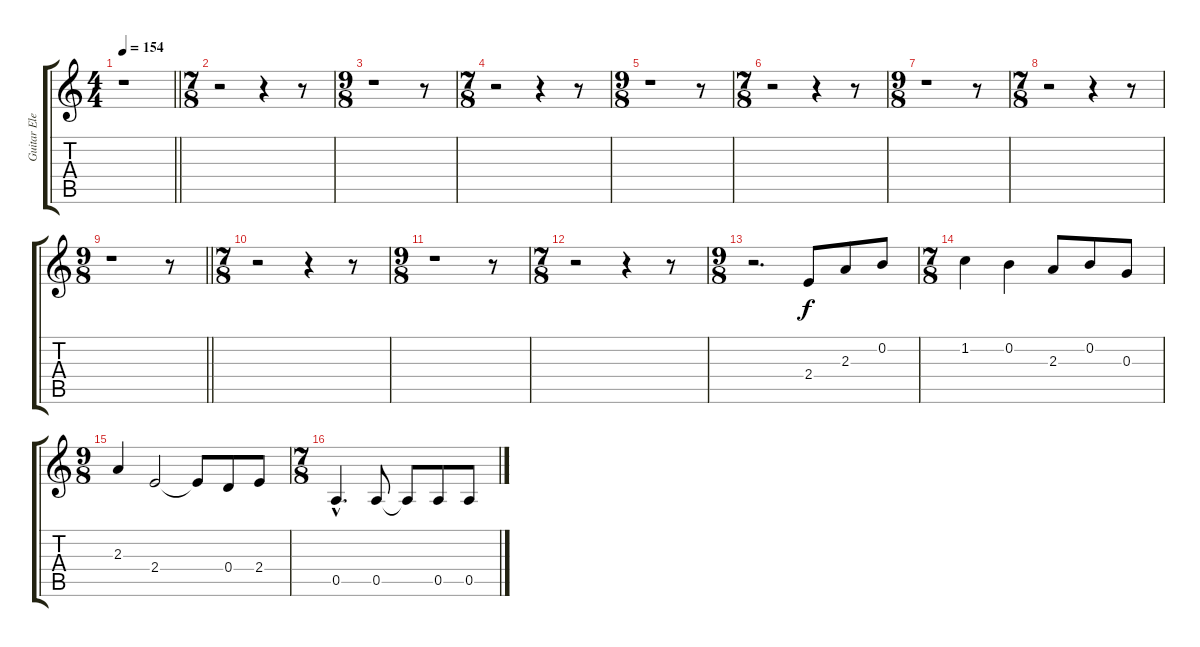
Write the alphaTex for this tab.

\track ("Guitar Elec. 1" "Guitar Ele") {instrument electricguitarjazz}
\staff {score tabs}
\tuning (E4 B3 G3 D3 A2 E2) {hide}
\ts (4 4)
\tempo 154
\clef g2
\barLineRight lightlight
\ks c
r.1{dy f} |
\ts (7 8)
r.2 r.4 r.8 |
\ts (9 8)
r.1 r.8 |
\ts (7 8)
r.2 r.4 r.8 |
\ts (9 8)
r.1 r.8 |
\ts (7 8)
r.2 r.4 r.8 |
\ts (9 8)
r.1 r.8 |
\ts (7 8)
r.2 r.4 r.8 |
\ts (9 8)
\barLineRight lightlight
r.1 r.8 |
\ts (7 8)
r.2 r.4 r.8 |
\ts (9 8)
r.1 r.8 |
\ts (7 8)
r.2 r.4 r.8 |
\ts (9 8)
r.2{d} 2.4.8 2.3.8 0.2.8 |
\ts (7 8)
1.2.4 0.2.4 2.3.8 0.2.8 0.3.8 |
\ts (9 8)
2.3.4 2.4.2 2.4{t}.8 0.4.8 2.4.8 |
\ts (7 8)
0.5{hac}.4{d} 0.5.8 0.5{t}.8 0.5.8 0.5.8
